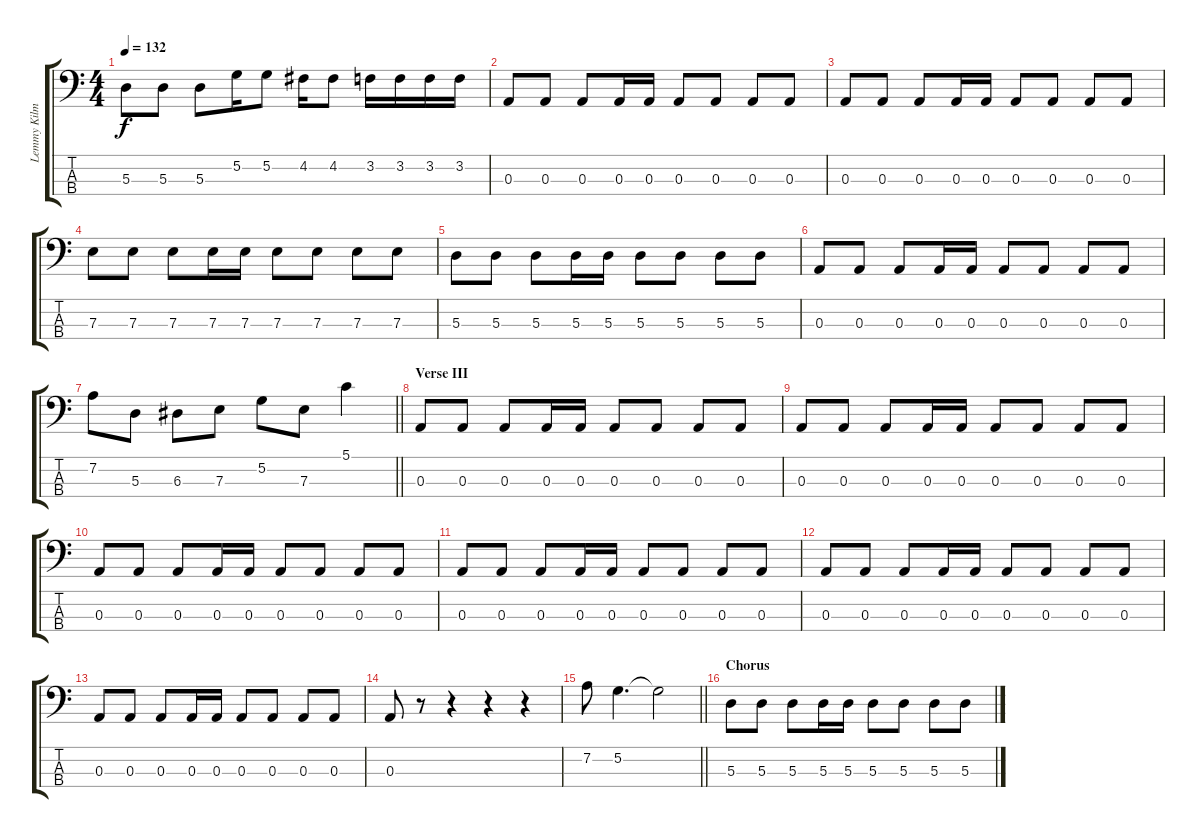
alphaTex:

\track ("Lemmy Kilmister" "Lemmy Kilm") {instrument electricbasspick}
\staff {score tabs}
\tuning (G2 D2 A1 E1) {hide}
\ts (4 4)
\tempo 132
\clef f4
\ks c
5.3.8{dy f} 5.3.8 5.3.8 5.2.16 5.2.8 4.2.16 4.2.8 3.2.16 3.2.16 3.2.16 3.2.16 |
0.3.8 0.3.8 0.3.8 0.3.16 0.3.16 0.3.8 0.3.8 0.3.8 0.3.8 |
0.3.8 0.3.8 0.3.8 0.3.16 0.3.16 0.3.8 0.3.8 0.3.8 0.3.8 |
7.3.8 7.3.8 7.3.8 7.3.16 7.3.16 7.3.8 7.3.8 7.3.8 7.3.8 |
5.3.8 5.3.8 5.3.8 5.3.16 5.3.16 5.3.8 5.3.8 5.3.8 5.3.8 |
0.3.8 0.3.8 0.3.8 0.3.16 0.3.16 0.3.8 0.3.8 0.3.8 0.3.8 |
\barLineRight lightlight
7.2.8 5.3.8 6.3.8 7.3.8 5.2.8 7.3.8 5.1.4 |
\section ("" "Verse III")
0.3.8 0.3.8 0.3.8 0.3.16 0.3.16 0.3.8 0.3.8 0.3.8 0.3.8 |
0.3.8 0.3.8 0.3.8 0.3.16 0.3.16 0.3.8 0.3.8 0.3.8 0.3.8 |
0.3.8 0.3.8 0.3.8 0.3.16 0.3.16 0.3.8 0.3.8 0.3.8 0.3.8 |
0.3.8 0.3.8 0.3.8 0.3.16 0.3.16 0.3.8 0.3.8 0.3.8 0.3.8 |
0.3.8 0.3.8 0.3.8 0.3.16 0.3.16 0.3.8 0.3.8 0.3.8 0.3.8 |
0.3.8 0.3.8 0.3.8 0.3.16 0.3.16 0.3.8 0.3.8 0.3.8 0.3.8 |
0.3.8 r.8 r.4 r.4 r.4 |
\barLineRight lightlight
7.2.8 5.2.4{d} 5.2{t}.2 |
\section ("" "Chorus")
5.3.8 5.3.8 5.3.8 5.3.16 5.3.16 5.3.8 5.3.8 5.3.8 5.3.8
